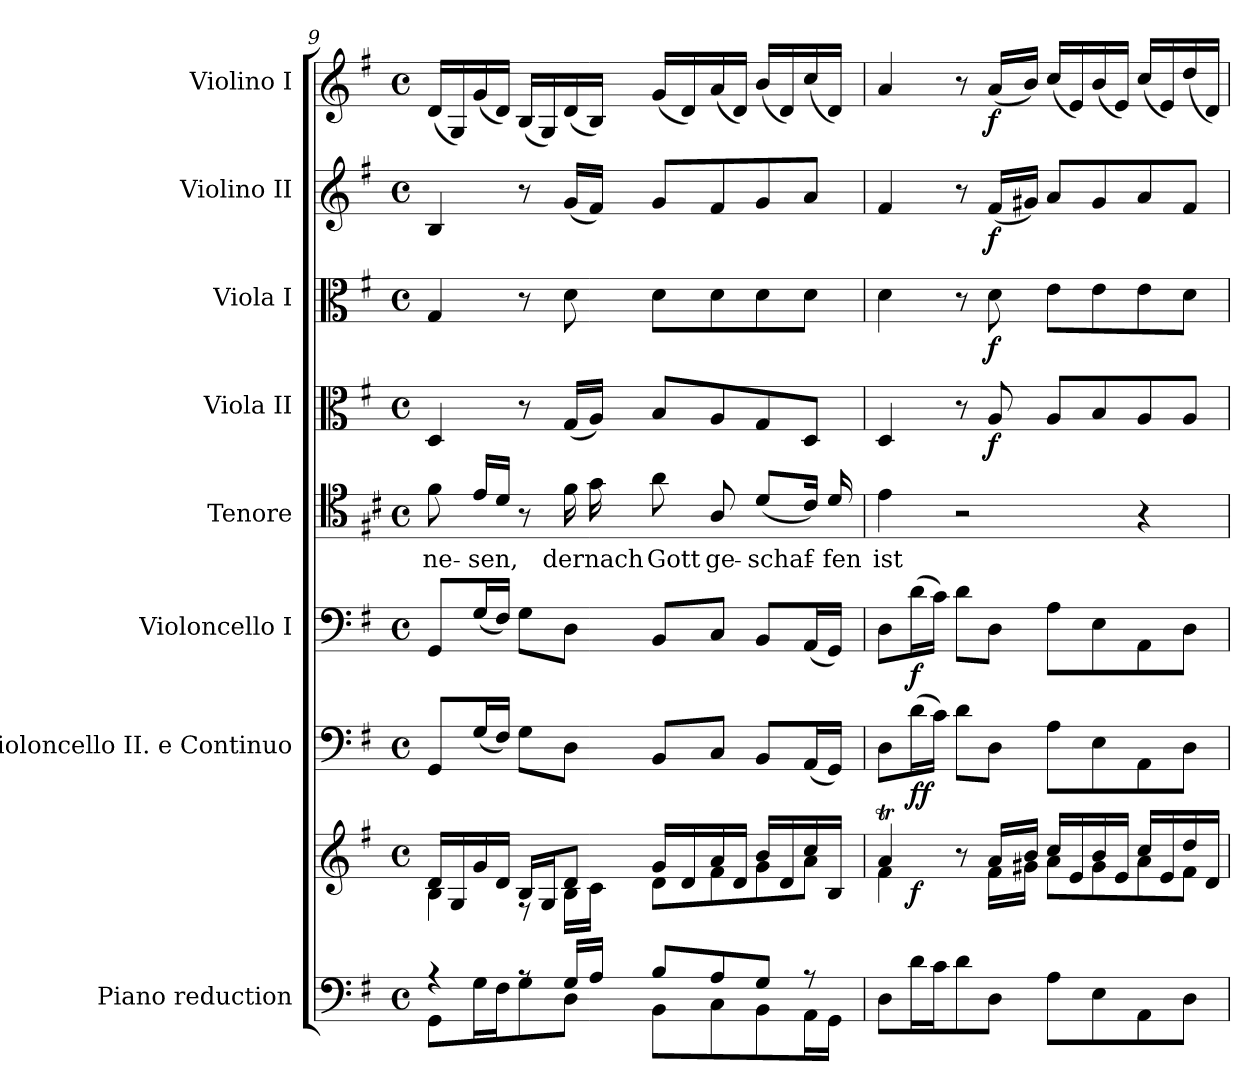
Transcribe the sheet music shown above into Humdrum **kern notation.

**kern	**kern	**dynam	**kern	**dynam	**kern	**dynam	**kern	**text	**kern	**dynam	**kern	**dynam	**kern	**dynam	**kern	**dynam
*part8	*part8	*part8	*part7	*part7	*part6	*part6	*part5	*part5	*part4	*part4	*part3	*part3	*part2	*part2	*part1	*part1
*staff9	*staff8	*staff8/9	*staff7	*staff7	*staff6	*staff6	*staff5	*staff5	*staff4	*staff4	*staff3	*staff3	*staff2	*staff2	*staff1	*staff1
*I"Piano reduction	*	*	*I"Violoncello II.  e Continuo	*	*I"Violoncello I	*	*I"Tenore	*	*I"Viola II	*	*I"Viola I	*	*I"Violino II	*	*I"Violino I	*
*I'Pno	*	*	*	*	*	*	*	*	*	*	*I'Vla	*	*I'Vln	*	*I'Vln	*
*clefF4	*clefG2	*	*clefF4	*	*clefF4	*	*clefC4	*	*clefC3	*	*clefC3	*	*clefG2	*	*clefG2	*
*	*	*	*ITrd7c12	*	*	*	*ITrd4c7	*	*	*	*	*	*	*	*	*
*k[f#]	*k[f#]	*	*k[f#]	*	*k[f#]	*	*k[f#]	*	*k[f#]	*	*k[f#]	*	*k[f#]	*	*k[f#]	*
*G:	*G:	*	*G:	*	*G:	*	*G:	*	*G:	*	*G:	*	*G:	*	*G:	*
*M4/4	*M4/4	*	*M4/4	*	*M4/4	*	*M4/4	*	*M4/4	*	*M4/4	*	*M4/4	*	*M4/4	*
*met(c)	*met(c)	*	*met(c)	*	*met(c)	*	*met(c)	*	*met(c)	*	*met(c)	*	*met(c)	*	*met(c)	*
=9	=9	=9	=9	=9	=9	=9	=9	=9	=9	=9	=9	=9	=9	=9	=9	=9
*^	*^	*	*	*	*	*	*	*	*	*	*	*	*	*	*	*
!	!	!	!	!	!	!	!	!	!	!LO:LY:b	!	!	!	!	!	!	!	!
4rA	8GG\L	16d/LL	4B\	.	8GGG/L	.	8GG/L	.	8B\	-ne-	4D/	.	4G/	.	4B/	.	(<16d/LL	.
.	.	16G/	.	.	.	.	.	.	.	.	.	.	.	.	.	.	16G/)	.
!	!	!	!	!	!	!	!	!	!	!LO:LY:b	!	!	!	!	!	!	!	!
.	16G\L	16g/	.	.	(<16GG/L	.	(<16G/L	.	16A/LL	-sen,	.	.	.	.	.	.	(<16g/	.
.	16F#\J	16d/JJ	.	.	16FF#/JJ)	.	16F#/JJ)	.	16G/JJ	.	.	.	.	.	.	.	16d/JJ)	.
8rA	8G\	16B/LL	8rF	.	8GG\L	.	8G\L	.	8r	.	8r	.	8r	.	8r	.	(<16B/LL	.
.	.	16G/J	.	.	.	.	.	.	.	.	.	.	.	.	.	.	16G/)	.
!	!	!	!	!	!	!	!	!	!	!LO:LY:b	!	!	!	!	!	!	!	!
16G/LL	8D\J	8d/J	16B\LL	.	8DD\J	.	8D\J	.	16B\	der	(<16G/LL	.	8d\	.	(<16g/LL	.	(<16d/	.
!	!	!	!	!	!	!	!	!	!	!LO:LY:b	!	!	!	!	!	!	!	!
16A/JJ	.	.	16c\JJ	.	.	.	.	.	16c\	nach	16A/JJ)	.	.	.	16f#/JJ)	.	16B/JJ)	.
!	!	!	!	!	!	!	!	!	!	!LO:LY:b	!	!	!	!	!	!	!	!
8B/L	8BB\L	16g/LL	8d\L	.	8BBB/L	.	8BB/L	.	8d\	Gott	8B/L	.	8d\L	.	8g/L	.	(<16g/LL	.
.	.	16d/	.	.	.	.	.	.	.	.	.	.	.	.	.	.	16d/)	.
!	!	!	!	!	!	!	!	!	!	!LO:LY:b	!	!	!	!	!	!	!	!
8A/	8C\	16a/	8f#\	.	8CC/J	.	8C/J	.	8D/	ge-	8A/	.	8d\	.	8f#/	.	(<16a/	.
.	.	16d/JJ	.	.	.	.	.	.	.	.	.	.	.	.	.	.	16d/JJ)	.
!	!	!	!	!	!	!	!	!	!	!LO:LY:b	!	!	!	!	!	!	!	!
8G/J	8BB\	16b/LL	8g\	.	8BBB/L	.	8BB/L	.	(<8G/L	-schaf-	8G/	.	8d\	.	8g/	.	(<16b/LL	.
.	.	16d/	.	.	.	.	.	.	.	.	.	.	.	.	.	.	16d/)	.
8rA	16AA\L	16cc/	8a\J	.	(<16AAA/L	.	(<16AA/L	.	16F#/Jk)	.	8D/J	.	8d\J	.	8a/J	.	(<16cc/	.
!	!	!	!	!	!	!	!	!	!	!LO:LY:b	!	!	!	!	!	!	!	!
.	16GG\JJ	16B/JJ	.	.	16GGG/JJ)	.	16GG/JJ)	.	16G/	fen	.	.	.	.	.	.	16d/JJ)	.
!!LO:LB:g=z
=10	=10	=10	=10	=10	=10	=10	=10	=10	=10	=10	=10	=10	=10	=10	=10	=10	=10	=10
!	!	!	!	!	!	!	!	!	!	!LO:LY:b	!	!	!	!	!	!	!	!
*v	*v	*	*^	*	*	*	*	*	*	*	*	*	*	*	*	*	*	*
8D\L	4aT/	4f#\	8ryy	.	8DD\L	.	8D\L	.	4A\	ist	4D/	.	4d\	.	4f#/	.	4a/	.
!	!	!	!	!LO:DY:b	!	!LO:DY:b	!	!	!	!	!	!	!	!	!	!	!	!
!	!	!	!	!	!	!LO:DY:n=1:b	!	!LO:DY:b	!	!	!	!	!	!	!	!	!	!
16d\L	.	.	2..ryy	f	(>16D\L	f f	(>16d\L	f	.	.	.	.	.	.	.	.	.	.
16c\J	.	.	.	.	16C\JJ)	.	16c\JJ)	.	.	.	.	.	.	.	.	.	.	.
8d\	8r	8ryy	.	.	8D\L	.	8d\L	.	2r	.	8r	.	8r	.	8r	.	8r	.
!	!	!	!	!	!	!	!	!	!	!	!	!LO:DY:b	!	!LO:DY:b	!	!LO:DY:b	!	!LO:DY:b
8D\J	16a/LL	16f#\LL	.	.	8DD\J	.	8D\J	.	.	.	8A/	f	8d\	f	(<16f#/LL	f	(<16a/LL	f
.	16b/JJ	16g#X\JJ	.	.	.	.	.	.	.	.	.	.	.	.	16g#X/JJ)	.	16b/JJ)	.
8A\L	16cc/LL	8a\L	.	.	8AA\L	.	8A\L	.	.	.	8A/L	.	8e\L	.	8a/L	.	(<16cc/LL	.
.	16e/	.	.	.	.	.	.	.	.	.	.	.	.	.	.	.	16e/)	.
8E\	16b/	8g#\	.	.	8EE\	.	8E\	.	.	.	8B/	.	8e\	.	8g#/	.	(<16b/	.
.	16e/JJ	.	.	.	.	.	.	.	.	.	.	.	.	.	.	.	16e/JJ)	.
8AA\	16cc/LL	8a\	.	.	8AAA\	.	8AA\	.	4r	.	8A/	.	8e\	.	8a/	.	(<16cc/LL	.
.	16e/	.	.	.	.	.	.	.	.	.	.	.	.	.	.	.	16e/)	.
8D\J	16dd/	8f#\J	.	.	8DD\J	.	8D\J	.	.	.	8A/J	.	8d\J	.	8f#/J	.	(<16dd/	.
.	16d/JJ	.	.	.	.	.	.	.	.	.	.	.	.	.	.	.	16d/JJ)	.
*	*v	*v	*v	*	*	*	*	*	*	*	*	*	*	*	*	*	*	*
=	=	=	=	=	=	=	=	=	=	=	=	=	=	=	=	=
*-	*-	*-	*-	*-	*-	*-	*-	*-	*-	*-	*-	*-	*-	*-	*-	*-
